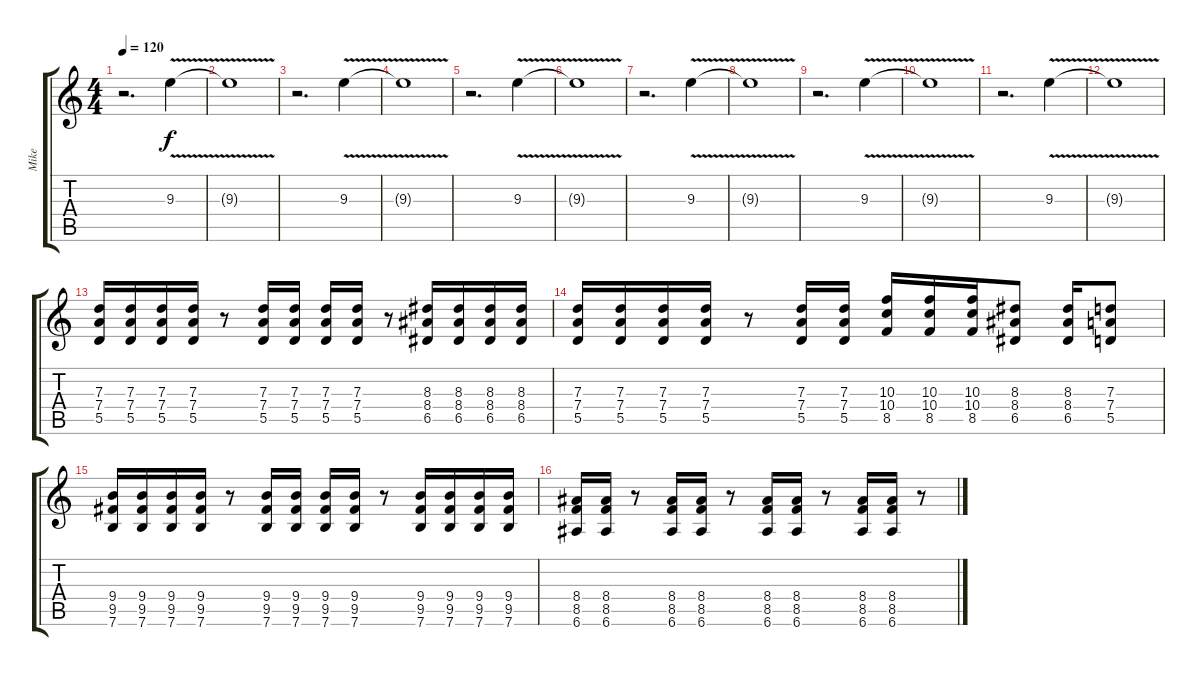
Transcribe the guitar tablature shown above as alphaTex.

\track ("Mike" "Mike") {instrument overdrivenguitar}
\staff {score tabs}
\tuning (E4 B3 G3 D3 A2 E2) {hide}
\ts (4 4)
\tempo 120
\clef g2
\ks c
r.2{d dy f volume 0} 9.3{v}.4 |
9.3{t}.1{volume 16} |
r.2{d volume 0} 9.3{v}.4 |
9.3{t}.1{volume 16} |
r.2{d volume 0} 9.3{v}.4 |
9.3{t}.1{volume 16} |
r.2{d volume 0} 9.3{v}.4 |
9.3{t}.1{volume 16} |
r.2{d volume 0} 9.3{v}.4 |
9.3{t}.1{volume 16} |
r.2{d volume 0} 9.3{v}.4 |
9.3{t}.1{volume 16} |
(7.3 7.4 5.5).16 (7.3 7.4 5.5).16 (7.3 7.4 5.5).16 (7.3 7.4 5.5).16 r.8 (7.3 7.4 5.5).16 (7.3 7.4 5.5).16 (7.3 7.4 5.5).16 (7.3 7.4 5.5).16 r.8 (8.3 8.4 6.5).16 (8.3 8.4 6.5).16 (8.3 8.4 6.5).16 (8.3 8.4 6.5).16 |
(7.3 7.4 5.5).16 (7.3 7.4 5.5).16 (7.3 7.4 5.5).16 (7.3 7.4 5.5).16 r.8 (7.3 7.4 5.5).16 (7.3 7.4 5.5).16 (10.3 10.4 8.5).16 (10.3 10.4 8.5).16 (10.3 10.4 8.5).16 (8.3 8.4 6.5).8 (8.3 8.4 6.5).16 (7.3 7.4 5.5).8 |
(9.4 9.5 7.6).16 (9.4 9.5 7.6).16 (9.4 9.5 7.6).16 (9.4 9.5 7.6).16 r.8 (9.4 9.5 7.6).16 (9.4 9.5 7.6).16 (9.4 9.5 7.6).16 (9.4 9.5 7.6).16 r.8 (9.4 9.5 7.6).16 (9.4 9.5 7.6).16 (9.4 9.5 7.6).16 (9.4 9.5 7.6).16 |
(8.4 8.5 6.6).16 (8.4 8.5 6.6).16 r.8 (8.4 8.5 6.6).16 (8.4 8.5 6.6).16 r.8 (8.4 8.5 6.6).16 (8.4 8.5 6.6).16 r.8 (8.4 8.5 6.6).16 (8.4 8.5 6.6).16 r.8
